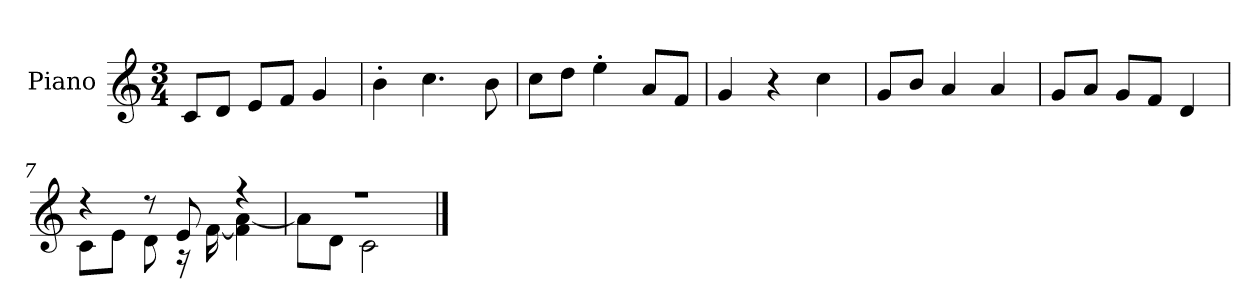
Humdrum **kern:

**kern
*part1
*staff1
*I"Piano
*I'P-no
*clefG2
*k[]
*M3/4
*MM172
=1
8c/L
8d/J
8e/L
8f/J
4g/
=2
4b'\
4.cc\
8b\
=3
8cc\L
8dd\J
4ee'\
8a/L
8f/J
=4
4g/
4r
4cc\
=5
8g/L
8b/J
4a/
4a/
=6
8g/L
8a/J
8g/L
8f/J
4d/
=7
*^
4r	8c\L
.	8e\J
8r	8d\
8e/	16r
.	[16f\
4r	4f\] [4a\
=8	=8
2.r	8a\L]
.	8d\J
.	2c\
*v	*v
==
*-
